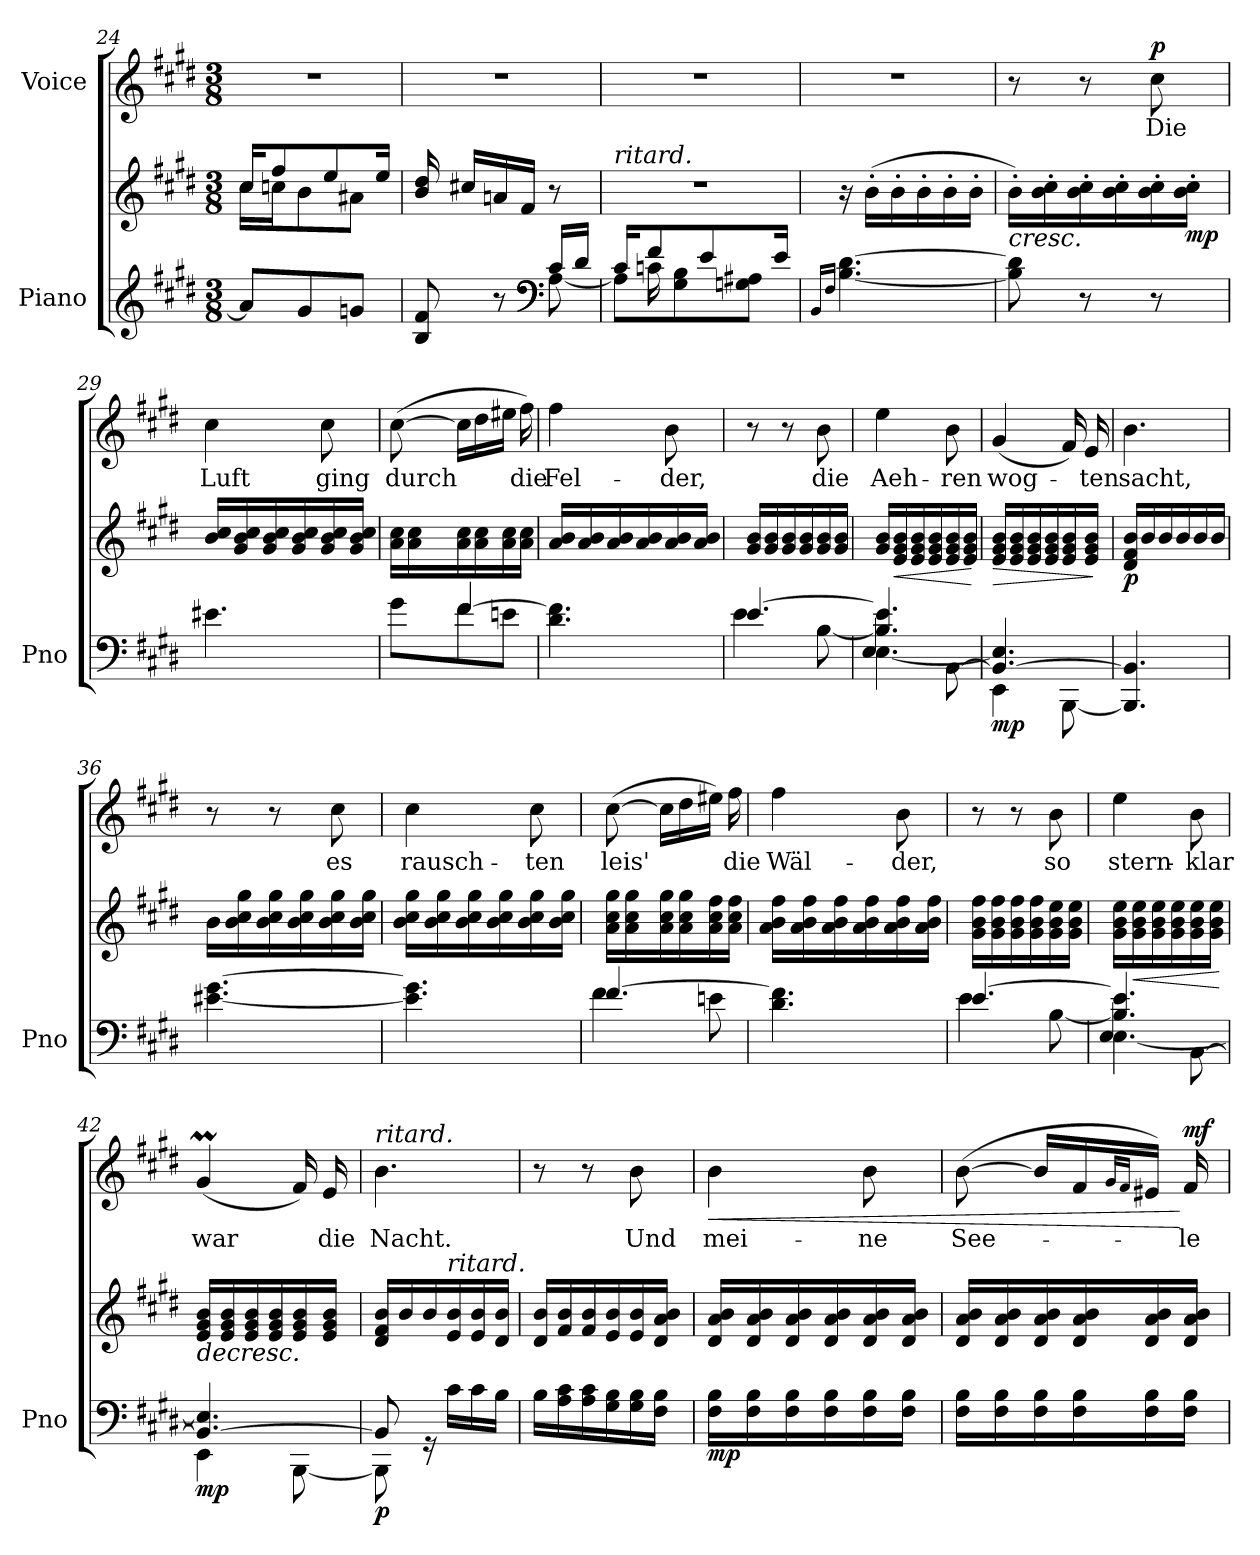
**kern	**kern	**dynam	**kern	**text	**dynam
*part2	*part2	*part2	*part1	*part1	*part1
*staff3	*staff2	*staff2/3	*staff1	*staff1	*staff1
*I"Piano	*	*	*I"Voice	*	*
*I'Pno	*	*	*	*	*
*clefG2	*clefG2	*	*clefG2	*	*
*k[f#c#g#d#]	*k[f#c#g#d#]	*	*k[f#c#g#d#]	*	*
*M3/8	*M3/8	*	*M3/8	*	*
=24	=24	=24	=24	=24	=24
*	*^	*	*	*	*
8a/L]	16cc#/KL	16cc#\LL	.	4.r	.	.
.	8ff#/	16ccn\J	.	.	.	.
8g#/	.	8b\	.	.	.	.
.	8ee/	.	.	.	.	.
8gn/J	.	8a#X\J	.	.	.	.
.	16ee/Jk	.	.	.	.	.
*	*v	*v	*	*	*	*
=25	=25	=25	=25	=25	=25
*^	*	*	*	*	*
8B/ 8f#/	8ryy	16b/ 16dd#/	.	4.r	.	.
.	.	(>16cc#X/LL	.	.	.	.
8r	8ryy	16an/	.	.	.	.
.	.	16f#/JJ	.	.	.	.
*clefF4	*	*	*	*	*	*
16c#/LL	[8A\	8r	.	.	.	.
16d#/JJ	.	.	.	.	.	.
*v	*v	*	*	*	*	*
=26	=26	=26	=26	=26	=26
*	*	*	*MM27	*	*
*^	*	*	*	*	*
*	*^	*	*	*	*	*
!	!	!	!LO:TX:a:i:t=ritard.	!	!	!	!
16c#/KL	8A\L]	16ryy	4.r	.	4.r	.	.
8f#/	.	16cn\	.	.	.	.	.
.	8G#\ 8B\	4ryy	.	.	.	.	.
8e/	.	.	.	.	.	.	.
.	8Gn\ 8A#X\J	.	.	.	.	.	.
16e/Jk	.	.	.	.	.	.	.
*v	*v	*v	*	*	*	*	*
=27	=27	=27	=27	=27	=27
16qBB/LL	.	.	.	.	.
16qF#/JJ	.	.	.	.	.
[4.B\ [4.d#\)	16r	.	4.r	.	.
.	(>16b'\LL	.	.	.	.
.	16b'\	.	.	.	.
.	16b'\	.	.	.	.
.	16b'\	.	.	.	.
.	16b'\JJ	.	.	.	.
!!LO:LB:g=z
=28	=28	=28	=28	=28	=28
!	!	!LO:HP:b	!	!	!
8B\] 8d#\]	16b'\LL)	<	8r	.	.
.	16b\' 16cc#\'	.	.	.	.
8r	16b\' 16cc#\'	.	8r	.	.
.	16b\' 16cc#\'	.	.	.	.
*	*	*	*MM30	*	*
!	!	!	!	!LO:LY:b	!LO:DY:b
8r	16b\' 16cc#\'	.	8cc#\	Die	p
!	!	!LO:DY:b	!	!	!
.	16b\' 16cc#\'JJ	mp	.	.	.
.	.	[	.	.	.
=29	=29	=29	=29	=29	=29
!	!	!	!	!LO:LY:b	!
4.e#X\	16b/ 16cc#/LL	.	4cc#\	Luft	.
.	16g#/ 16b/ 16cc#/	.	.	.	.
.	16g#/ 16b/ 16cc#/	.	.	.	.
.	16g#/ 16b/ 16cc#/	.	.	.	.
!	!	!	!	!LO:LY:b	!
.	16g#/ 16b/ 16cc#/	.	8cc#\	ging	.
.	16g#/ 16b/ 16cc#/JJ	.	.	.	.
=30	=30	=30	=30	=30	=30
*^	*	*	*	*	*
!	!	!	!	!	!LO:LY:b	!
8ryy	8g#\L	16a\ 16cc#\LL	.	(>[8cc#\	durch	.
.	.	16a\ 16cc#\	.	.	.	.
[4f#/	8f#\	16a\ 16cc#\	.	16cc#\LL]	.	.
.	.	16a\ 16cc#\	.	16dd#\	.	.
.	8en\J	16a\ 16cc#\	.	16ee#X\JJ	.	.
!	!	!	!	!	!LO:LY:b	!
.	.	16a\ 16cc#\JJ	.	16ff#\)	die	.
*v	*v	*	*	*	*	*
=31	=31	=31	=31	=31	=31
!	!	!	!	!LO:LY:b	!
4.d#\ 4.f#\]	16a/ 16b/LL	.	4ff#\	Fel-	.
.	16a/ 16b/	.	.	.	.
.	16a/ 16b/	.	.	.	.
.	16a/ 16b/	.	.	.	.
!	!	!	!	!LO:LY:b	!
.	16a/ 16b/	.	8b\	-der,	.
.	16a/ 16b/JJ	.	.	.	.
=32	=32	=32	=32	=32	=32
*^	*	*	*	*	*
[4.e/	4e\	16g#/ 16b/LL	.	8r	.	.
.	.	16g#/ 16b/	.	.	.	.
.	.	16g#/ 16b/	.	8r	.	.
.	.	16g#/ 16b/	.	.	.	.
!	!	!	!	!	!LO:LY:b	!
.	[8B\	16g#/ 16b/	.	8b\	die	.
.	.	16g#/ 16b/JJ	.	.	.	.
=33	=33	=33	=33	=33	=33	=33
*	*^	*	*	*	*	*
!	!	!	!	!	!	!LO:LY:b	!
4.B/] 4.e/]	[4.E\	4E/	16g#/ 16b/LL	.	4ee\	Aeh-	.
!	!	!	!	!LO:HP:b	!	!	!
.	.	.	16e/ 16g#/ 16b/	<	.	.	.
.	.	.	16e/ 16g#/ 16b/	.	.	.	.
.	.	.	16e/ 16g#/ 16b/	.	.	.	.
!	!	!	!	!	!	!LO:LY:b	!
.	.	[8BB\	16e/ 16g#/ 16b/	.	8b\	-ren	.
.	.	.	16e/ 16g#/ 16b/JJ	.	.	.	.
*v	*v	*v	*	*	*	*	*
.	.	[	.	.	.
=34	=34	=34	=34	=34	=34
*^	*	*	*	*	*
!	!	!	!LO:HP:b	!	!LO:LY:b	!
!	!	!	!LO:DY:n=1:b=2	!	!	!
4.BB/_ 4.E/]	4EE\	16e/ 16g#/ 16b/LL	> mp	(<4g#/	wog-	.
.	.	16e/ 16g#/ 16b/	.	.	.	.
.	.	16e/ 16g#/ 16b/	.	.	.	.
.	.	16e/ 16g#/ 16b/	.	.	.	.
.	[8BBB\	16e/ 16g#/ 16b/	.	16f#/)	.	.
!	!	!	!	!	!LO:LY:b	!
.	.	16e/ 16g#/ 16b/JJ	.	16e/	-ten	.
*v	*v	*	*	*	*	*
.	.	]	.	.	.
!!LO:PB:g=z
=35	=35	=35	=35	=35	=35
!	!	!LO:DY:b	!	!LO:LY:b	!
4.BBB/] 4.BB/]	16d#/ 16f#/ 16b/LL	p	4.b\	sacht,	.
.	16b/	.	.	.	.
.	16b/	.	.	.	.
.	16b/	.	.	.	.
.	16b/	.	.	.	.
.	16b/JJ	.	.	.	.
=36	=36	=36	=36	=36	=36
[4.e#X\ [4.g#\	16b\LL	.	8r	.	.
.	16b\ 16cc#\ 16gg#\	.	.	.	.
.	16b\ 16cc#\ 16gg#\	.	8r	.	.
.	16b\ 16cc#\ 16gg#\	.	.	.	.
!	!	!	!	!LO:LY:b	!
.	16b\ 16cc#\ 16gg#\	.	8cc#\	es	.
.	16b\ 16cc#\ 16gg#\JJ	.	.	.	.
=37	=37	=37	=37	=37	=37
!	!	!	!	!LO:LY:b	!
4.e#\] 4.g#\]	16b\ 16cc#\ 16gg#\LL	.	4cc#\	rausch-	.
.	16b\ 16cc#\ 16gg#\	.	.	.	.
.	16b\ 16cc#\ 16gg#\	.	.	.	.
.	16b\ 16cc#\ 16gg#\	.	.	.	.
!	!	!	!	!LO:LY:b	!
.	16b\ 16cc#\ 16gg#\	.	8cc#\	-ten	.
.	16b\ 16cc#\ 16gg#\JJ	.	.	.	.
=38	=38	=38	=38	=38	=38
*^	*	*	*	*	*
!	!	!	!	!	!LO:LY:b	!
[4.f#/	4f#\	16a\ 16cc#\ 16gg#\LL	.	(>[8cc#\	leis'	.
.	.	16a\ 16cc#\ 16gg#\	.	.	.	.
.	.	16a\ 16cc#\ 16gg#\	.	16cc#\LL]	.	.
.	.	16a\ 16cc#\ 16gg#\	.	16dd#\	.	.
.	8en\	16a\ 16cc#\ 16ff#\	.	16ee#X\JJ)	.	.
!	!	!	!	!	!LO:LY:b	!
.	.	16a\ 16cc#\ 16ff#\JJ	.	16ff#\	die	.
*v	*v	*	*	*	*	*
=39	=39	=39	=39	=39	=39
!	!	!	!	!LO:LY:b	!
4.d#\ 4.f#\]	16a\ 16b\ 16ff#\LL	.	4ff#\	Wäl-	.
.	16a\ 16b\ 16ff#\	.	.	.	.
.	16a\ 16b\ 16ff#\	.	.	.	.
.	16a\ 16b\ 16ff#\	.	.	.	.
!	!	!	!	!LO:LY:b	!
.	16a\ 16b\ 16ff#\	.	8b\	-der,	.
.	16a\ 16b\ 16ff#\JJ	.	.	.	.
=40	=40	=40	=40	=40	=40
*^	*	*	*	*	*
[4.e/	4e\	16g#\ 16b\ 16ff#\LL	.	8r	.	.
.	.	16g#\ 16b\ 16ff#\	.	.	.	.
.	.	16g#\ 16b\ 16ff#\	.	8r	.	.
.	.	16g#\ 16b\ 16ff#\	.	.	.	.
!	!	!	!	!	!LO:LY:b	!
.	[8B\	16g#\ 16b\ 16ee\	.	8b\	so	.
.	.	16g#\ 16b\ 16ee\JJ	.	.	.	.
!!LO:LB:g=z
=41	=41	=41	=41	=41	=41	=41
*	*^	*	*	*	*	*
!	!	!	!	!	!	!LO:LY:b	!
4.B/] 4.e/]	[4.E\	4E/	16g#\ 16b\ 16ee\LL	.	4ee\	stern-	.
!	!	!	!	!LO:HP:b	!	!	!
.	.	.	16g#\ 16b\ 16ee\	<	.	.	.
.	.	.	16g#\ 16b\ 16ee\	.	.	.	.
.	.	.	16g#\ 16b\ 16ee\	.	.	.	.
!	!	!	!	!	!	!LO:LY:b	!
.	.	[8BB\	16g#\ 16b\ 16ee\	.	8b\	-klar	.
.	.	.	16g#\ 16b\ 16ee\JJ	.	.	.	.
*v	*v	*v	*	*	*	*	*
.	.	[	.	.	.
=42	=42	=42	=42	=42	=42
*^	*	*	*	*	*
!	!	!	!LO:HP:b	!	!LO:LY:b	!
!	!	!	!LO:DY:n=1:b=2	!	!	!
4.BB/_ 4.E/]	4EE\	16e/ 16g#/ 16b/LL	> mp	(<4g#m/	war	.
.	.	16e/ 16g#/ 16b/	.	.	.	.
.	.	16e/ 16g#/ 16b/	.	.	.	.
.	.	16e/ 16g#/ 16b/	.	.	.	.
.	[8BBB\	16e/ 16g#/ 16b/	.	16f#/)	.	.
!	!	!	!	!	!LO:LY:b	!
.	.	16e/ 16g#/ 16b/JJ	.	16e/	die	.
=43	=43	=43	=43	=43	=43	=43
*	*	*	*	*MM28	*	*
!	!	!	!	!LO:TX:a:i:t=ritard.	!	!
!	!	!	!LO:DY:b=2	!	!LO:LY:b	!
8BB/]	8BBB\]	16d#/ 16f#/ 16b/LL	p	4.b\	Nacht.	.
.	.	16b/	]	.	.	.
16rGG	4ryy	16b/	.	.	.	.
!	!	!LO:TX:a:i:t=ritard.	!	!	!	!
16c#\LL	.	16e/ 16b/	.	.	.	.
16c#\	.	16e/ 16b/	.	.	.	.
16B\JJ	.	16d#/ 16b/JJ	.	.	.	.
*v	*v	*	*	*	*	*
=44	=44	=44	=44	=44	=44
16B\LL	16d#/ 16b/LL	.	8r	.	.
16A\ 16c#\	16f#/ 16b/	.	.	.	.
16A\ 16c#\	16f#/ 16b/	.	8r	.	.
16G#\ 16B\	16e/ 16b/	.	.	.	.
!	!	!	!	!LO:LY:b	!
16G#\ 16B\	16e/ 16b/	.	8b\	Und	.
16F#\ 16B\JJ	16d#/ 16a/ 16b/JJ	.	.	.	.
=45	=45	=45	=45	=45	=45
!	!	!LO:DY:b=2	!	!LO:LY:b	!LO:HP:b
16F#\ 16B\LL	16d#/ 16a/ 16b/LL	mp	4b\	mei-	<
16F#\ 16B\	16d#/ 16a/ 16b/	.	.	.	.
16F#\ 16B\	16d#/ 16a/ 16b/	.	.	.	.
16F#\ 16B\	16d#/ 16a/ 16b/	.	.	.	.
!	!	!	!	!LO:LY:b	!
16F#\ 16B\	16d#/ 16a/ 16b/	.	8b\	-ne	.
16F#\ 16B\JJ	16d#/ 16a/ 16b/JJ	.	.	.	.
=46	=46	=46	=46	=46	=46
!	!	!	!	!LO:LY:b	!
16F#\ 16B\LL	16d#/ 16a/ 16b/LL	.	(>[8b\	See-	.
16F#\ 16B\	16d#/ 16a/ 16b/	.	.	.	.
16F#\ 16B\	16d#/ 16a/ 16b/	.	16b/LL]	.	.
16F#\ 16B\	16d#/ 16a/ 16b/	.	16f#/	.	.
.	.	.	16qg#/LL	.	.
.	.	.	16qf#/JJ	.	.
16F#\ 16B\	16d#/ 16a/ 16b/	.	16e#X/JJ)	.	.
!	!	!	!	!LO:LY:b	!LO:DY:n=1:b
16F#\ 16B\JJ	16d#/ 16a/ 16b/JJ	.	16f#/	-le	[ mf
=	=	=	=	=	=
*-	*-	*-	*-	*-	*-
